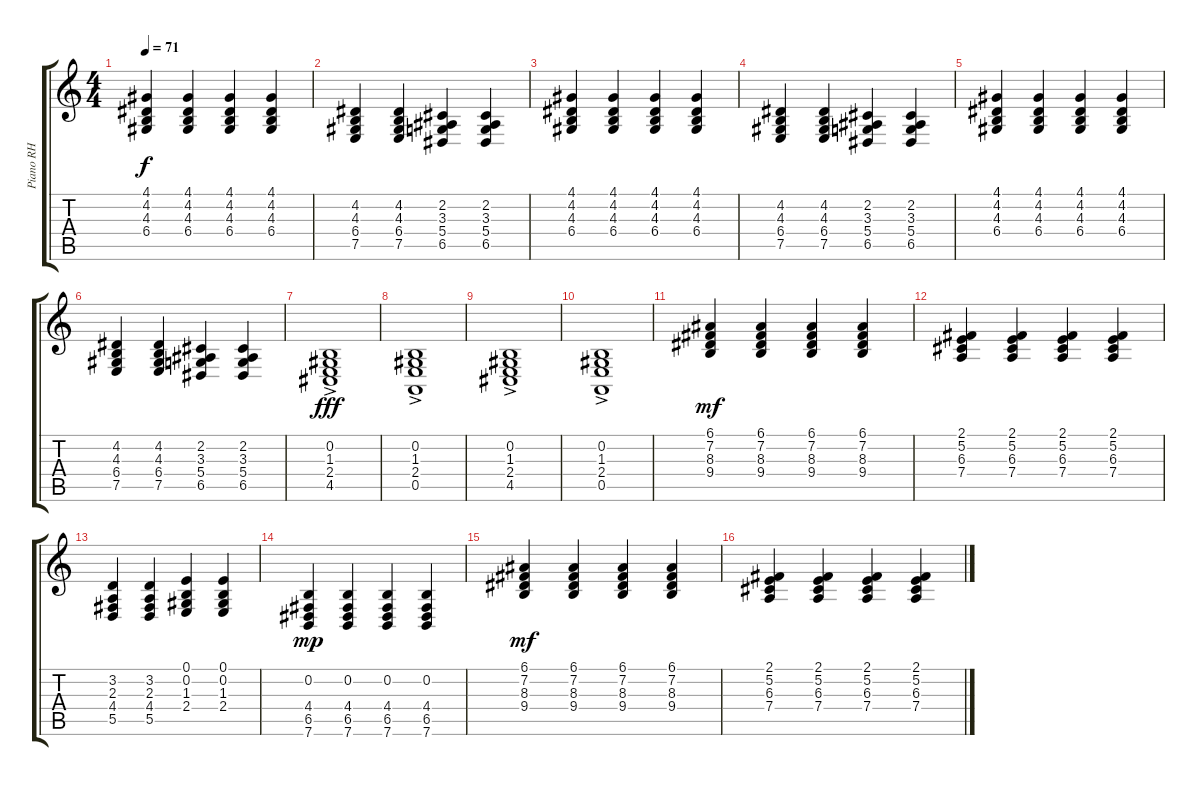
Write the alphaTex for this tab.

\track ("Piano RH" "Piano RH") {instrument acousticgrandpiano}
\staff {score tabs}
\tuning (E4 B3 G3 D3 A2 E2) {hide}
\ts (4 4)
\tempo 71
\clef g2
\ks c
(4.1 4.2 4.3 6.4).4{dy f} (4.1 4.2 4.3 6.4).4 (4.1 4.2 4.3 6.4).4 (4.1 4.2 4.3 6.4).4 |
(4.2 4.3 6.4 7.5).4 (4.2 4.3 6.4 7.5).4 (2.2 3.3 5.4 6.5).4 (2.2 3.3 5.4 6.5).4 |
(4.1 4.2 4.3 6.4).4 (4.1 4.2 4.3 6.4).4 (4.1 4.2 4.3 6.4).4 (4.1 4.2 4.3 6.4).4 |
(4.2 4.3 6.4 7.5).4 (4.2 4.3 6.4 7.5).4 (2.2 3.3 5.4 6.5).4 (2.2 3.3 5.4 6.5).4 |
(4.1 4.2 4.3 6.4).4 (4.1 4.2 4.3 6.4).4 (4.1 4.2 4.3 6.4).4 (4.1 4.2 4.3 6.4).4 |
(4.2 4.3 6.4 7.5).4 (4.2 4.3 6.4 7.5).4 (2.2 3.3 5.4 6.5).4 (2.2 3.3 5.4 6.5).4 |
(0.2{ac} 1.3{ac} 2.4{ac} 4.5{ac}).1{dy fff} |
(0.2{ac} 1.3{ac} 2.4{ac} 0.5{ac}).1 |
(0.2{ac} 1.3{ac} 2.4{ac} 4.5{ac}).1 |
(0.2{ac} 1.3{ac} 2.4{ac} 0.5{ac}).1 |
(6.1 7.2 8.3 9.4).4{dy mf} (6.1 7.2 8.3 9.4).4 (6.1 7.2 8.3 9.4).4 (6.1 7.2 8.3 9.4).4 |
(2.1 5.2 6.3 7.4).4 (2.1 5.2 6.3 7.4).4 (2.1 5.2 6.3 7.4).4 (2.1 5.2 6.3 7.4).4 |
(3.2 2.3 4.4 5.5).4 (3.2 2.3 4.4 5.5).4 (0.1 0.2 1.3 2.4).4 (0.1 0.2 1.3 2.4).4 |
(0.2 4.4 6.5 7.6).4{dy mp} (0.2 4.4 6.5 7.6).4 (0.2 4.4 6.5 7.6).4 (0.2 4.4 6.5 7.6).4 |
(6.1 7.2 8.3 9.4).4{dy mf} (6.1 7.2 8.3 9.4).4 (6.1 7.2 8.3 9.4).4 (6.1 7.2 8.3 9.4).4 |
(2.1 5.2 6.3 7.4).4 (2.1 5.2 6.3 7.4).4 (2.1 5.2 6.3 7.4).4 (2.1 5.2 6.3 7.4).4
